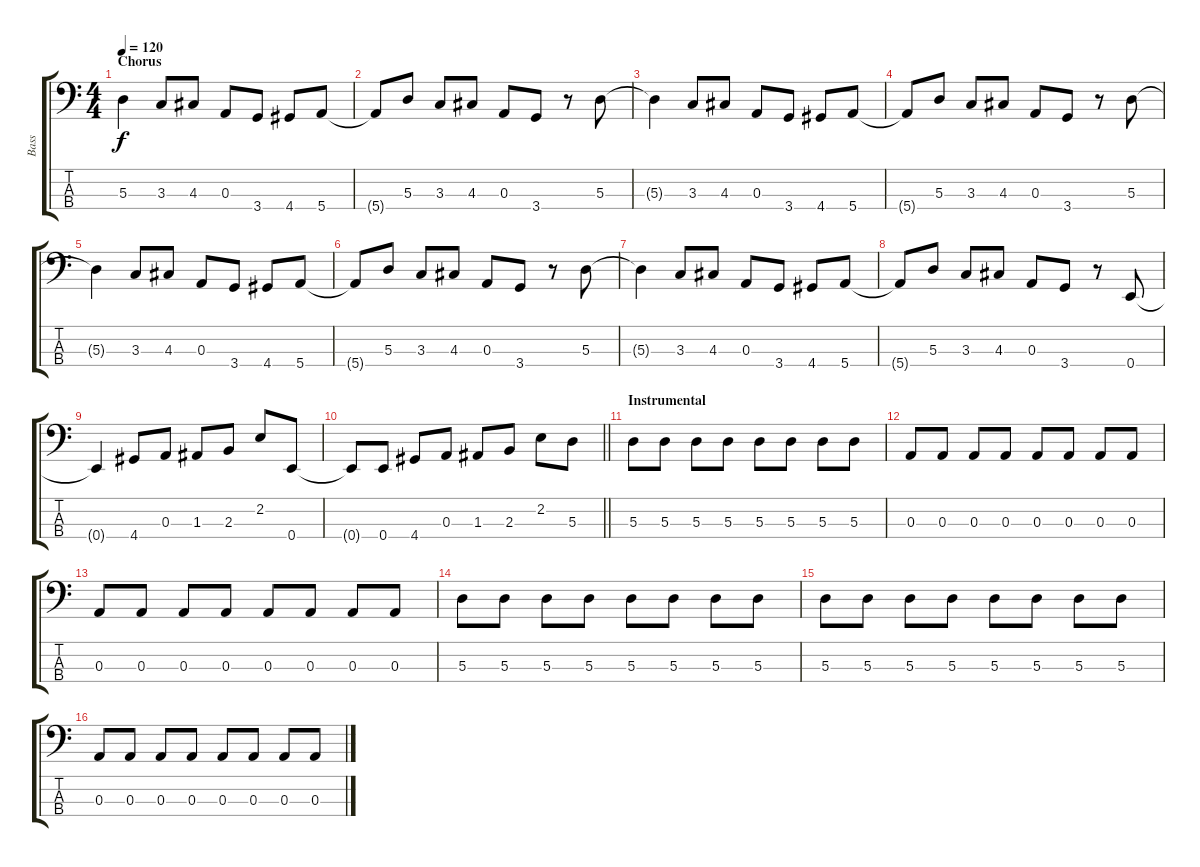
\track ("Bass" "Bass") {instrument electricbassfinger}
\staff {score tabs}
\tuning (G2 D2 A1 E1) {hide}
\ts (4 4)
\section ("" "Chorus")
\tempo 120
\clef f4
\ks c
5.3{t}.4{dy f} 3.3.8 4.3.8 0.3.8 3.4.8 4.4.8 5.4.8 |
5.4{t}.8 5.3.8 3.3.8 4.3.8 0.3.8 3.4.8 r.8 5.3.8 |
5.3{t}.4 3.3.8 4.3.8 0.3.8 3.4.8 4.4.8 5.4.8 |
5.4{t}.8 5.3.8 3.3.8 4.3.8 0.3.8 3.4.8 r.8 5.3.8 |
5.3{t}.4 3.3.8 4.3.8 0.3.8 3.4.8 4.4.8 5.4.8 |
5.4{t}.8 5.3.8 3.3.8 4.3.8 0.3.8 3.4.8 r.8 5.3.8 |
5.3{t}.4 3.3.8 4.3.8 0.3.8 3.4.8 4.4.8 5.4.8 |
5.4{t}.8 5.3.8 3.3.8 4.3.8 0.3.8 3.4.8 r.8 0.4.8 |
0.4{t}.4 4.4.8 0.3.8 1.3.8 2.3.8 2.2.8 0.4.8 |
\barLineRight lightlight
0.4{t}.8 0.4.8 4.4.8 0.3.8 1.3.8 2.3.8 2.2.8 5.3.8 |
\section ("" "Instrumental")
5.3.8 5.3.8 5.3.8 5.3.8 5.3.8 5.3.8 5.3.8 5.3.8 |
0.3.8 0.3.8 0.3.8 0.3.8 0.3.8 0.3.8 0.3.8 0.3.8 |
0.3.8 0.3.8 0.3.8 0.3.8 0.3.8 0.3.8 0.3.8 0.3.8 |
5.3.8 5.3.8 5.3.8 5.3.8 5.3.8 5.3.8 5.3.8 5.3.8 |
5.3.8 5.3.8 5.3.8 5.3.8 5.3.8 5.3.8 5.3.8 5.3.8 |
0.3.8 0.3.8 0.3.8 0.3.8 0.3.8 0.3.8 0.3.8 0.3.8
